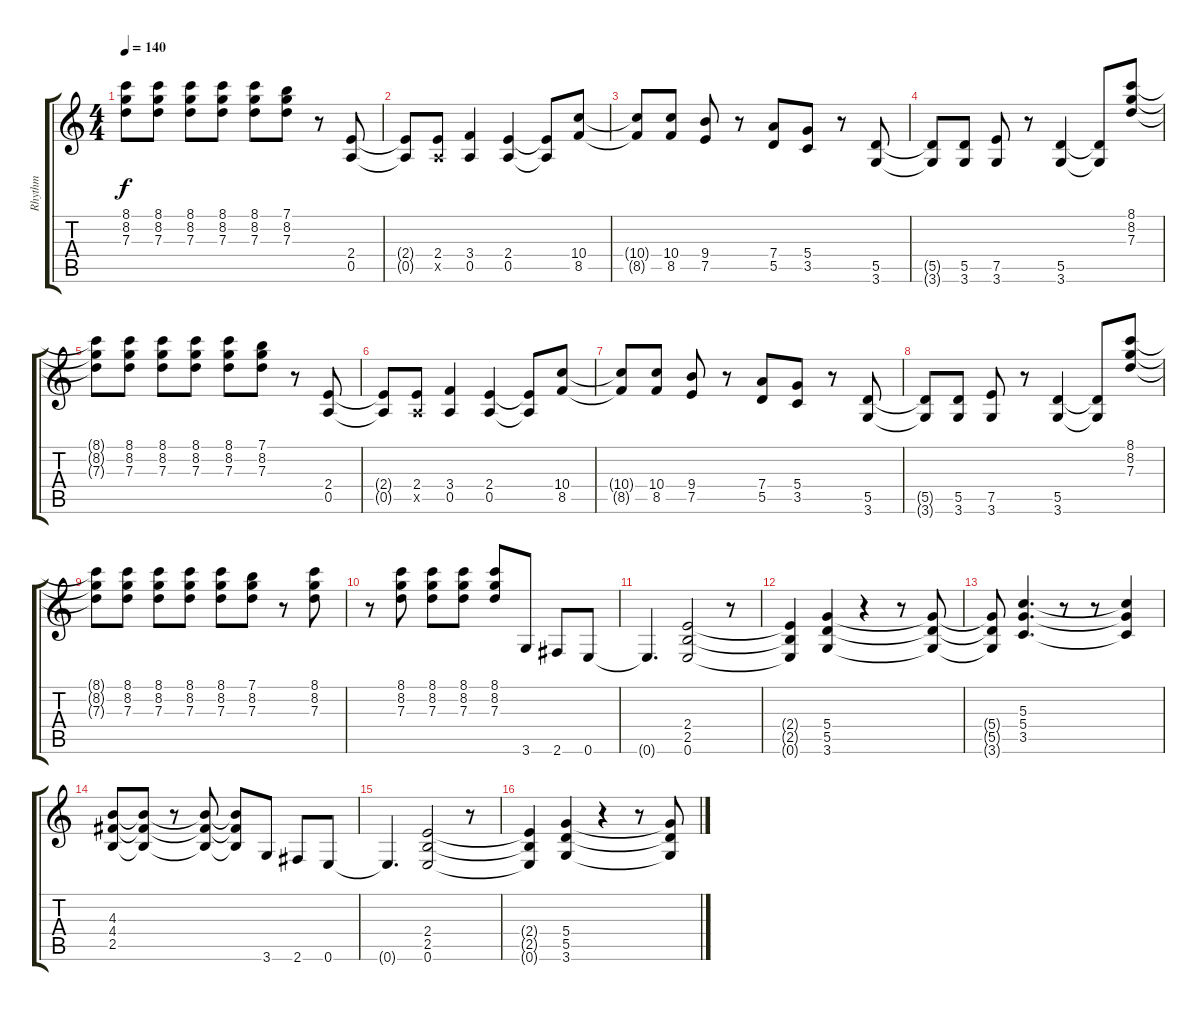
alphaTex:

\track ("Rhythm" "Rhythm") {instrument distortionguitar}
\staff {score tabs}
\tuning (E4 B3 G3 D3 A2 E2) {hide}
\ts (4 4)
\tempo 140
\clef g2
\ks c
(8.1{t} 8.2{t} 7.3{t}).8{dy f} (8.1 8.2 7.3).8 (8.1 8.2 7.3).8 (8.1 8.2 7.3).8 (8.1 8.2 7.3).8 (7.1 8.2 7.3).8 r.8 (2.4 0.5).8 |
(2.4{t} 0.5{t}).8 (2.4 0.5{x}).8 (3.4 0.5).4 (2.4 0.5).4 (2.4{t} 0.5{t}).8 (10.4 8.5).8 |
(10.4{t} 8.5{t}).8 (10.4 8.5).8 (9.4 7.5).8 r.8 (7.4 5.5).8 (5.4 3.5).8 r.8 (5.5 3.6).8 |
(5.5{t} 3.6{t}).8 (5.5 3.6).8 (7.5 3.6).8 r.8 (5.5 3.6).4 (5.5{t} 3.6{t}).8 (8.1 8.2 7.3).8 |
(8.1{t} 8.2{t} 7.3{t}).8 (8.1 8.2 7.3).8 (8.1 8.2 7.3).8 (8.1 8.2 7.3).8 (8.1 8.2 7.3).8 (7.1 8.2 7.3).8 r.8 (2.4 0.5).8 |
(2.4{t} 0.5{t}).8 (2.4 0.5{x}).8 (3.4 0.5).4 (2.4 0.5).4 (2.4{t} 0.5{t}).8 (10.4 8.5).8 |
(10.4{t} 8.5{t}).8 (10.4 8.5).8 (9.4 7.5).8 r.8 (7.4 5.5).8 (5.4 3.5).8 r.8 (5.5 3.6).8 |
(5.5{t} 3.6{t}).8 (5.5 3.6).8 (7.5 3.6).8 r.8 (5.5 3.6).4 (5.5{t} 3.6{t}).8 (8.1 8.2 7.3).8 |
(8.1{t} 8.2{t} 7.3{t}).8 (8.1 8.2 7.3).8 (8.1 8.2 7.3).8 (8.1 8.2 7.3).8 (8.1 8.2 7.3).8 (7.1 8.2 7.3).8 r.8 (8.1 8.2 7.3).8 |
r.8 (8.1 8.2 7.3).8 (8.1 8.2 7.3).8 (8.1 8.2 7.3).8 (8.1 8.2 7.3).8 3.6.8 2.6.8 0.6.8 |
0.6{t}.4{d} (2.4 2.5 0.6).2 r.8 |
(2.4{t} 2.5{t} 0.6{t}).4 (5.4 5.5 3.6).4 r.4 r.8 (5.4{t} 5.5{t} 3.6{t}).8 |
(5.4{t} 5.5{t} 3.6{t}).8 (5.3 5.4 3.5).4{d} r.8 r.8 (5.3{t} 5.4{t} 3.5{t}).4 |
(4.3 4.4 2.5).8 (4.3{t} 4.4{t} 2.5{t}).8 r.8 (4.3{t} 4.4{t} 2.5{t}).8 (4.3{t} 4.4{t} 2.5{t}).8 3.6.8 2.6.8 0.6.8 |
0.6{t}.4{d} (2.4 2.5 0.6).2 r.8 |
(2.4{t} 2.5{t} 0.6{t}).4 (5.4 5.5 3.6).4 r.4 r.8 (5.4{t} 5.5{t} 3.6{t}).8
